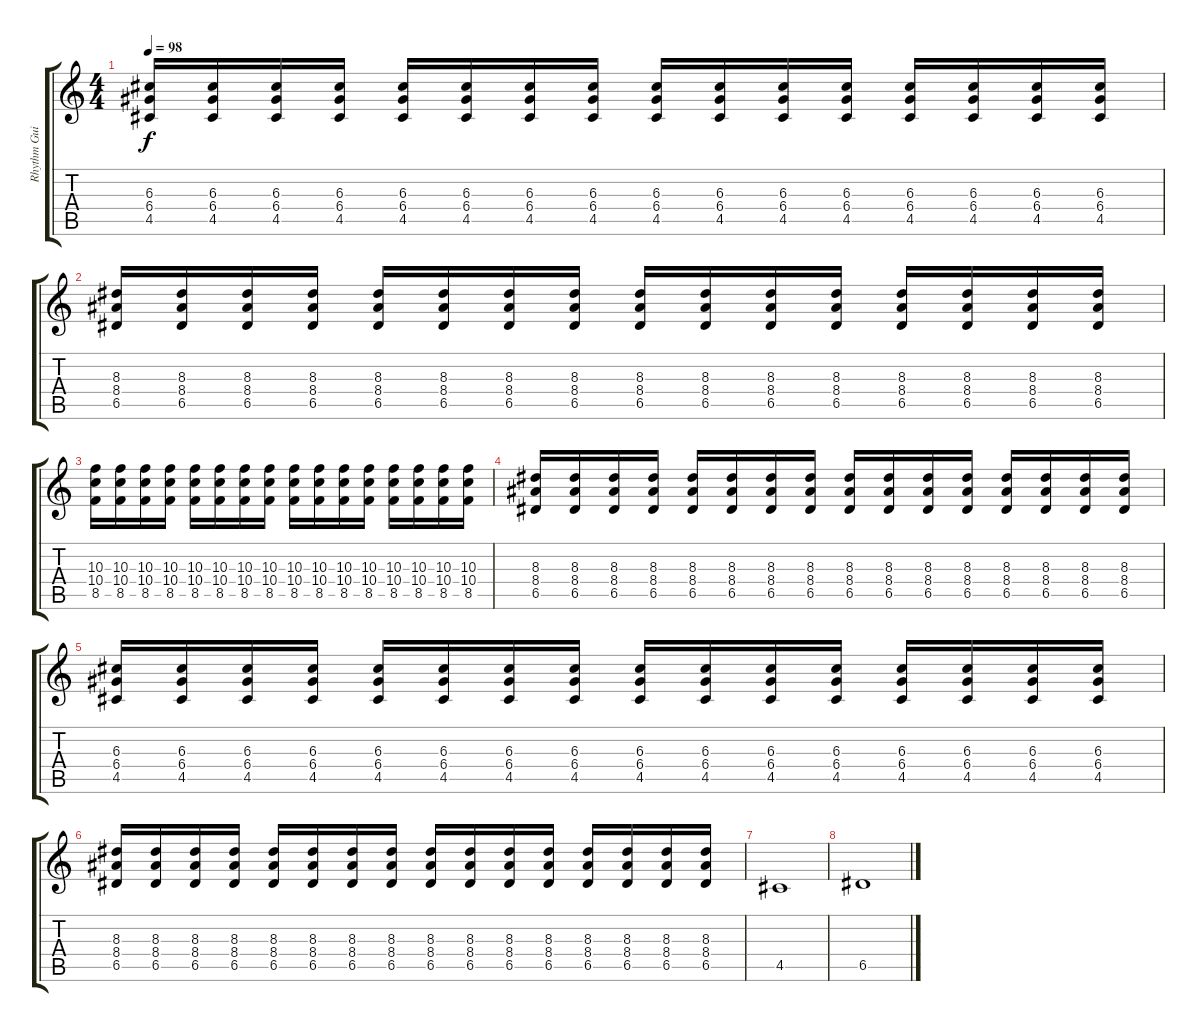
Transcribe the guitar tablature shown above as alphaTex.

\track ("Rhythm Guitar" "Rhythm Gui") {instrument overdrivenguitar}
\staff {score tabs}
\tuning (E4 B3 G3 D3 A2 E2) {hide}
\ts (4 4)
\tempo 98
\clef g2
\ks c
(6.3 6.4 4.5).16{dy f} (6.3 6.4 4.5).16 (6.3 6.4 4.5).16 (6.3 6.4 4.5).16 (6.3 6.4 4.5).16 (6.3 6.4 4.5).16 (6.3 6.4 4.5).16 (6.3 6.4 4.5).16 (6.3 6.4 4.5).16 (6.3 6.4 4.5).16 (6.3 6.4 4.5).16 (6.3 6.4 4.5).16 (6.3 6.4 4.5).16 (6.3 6.4 4.5).16 (6.3 6.4 4.5).16 (6.3 6.4 4.5).16 |
(8.3 8.4 6.5).16 (8.3 8.4 6.5).16 (8.3 8.4 6.5).16 (8.3 8.4 6.5).16 (8.3 8.4 6.5).16 (8.3 8.4 6.5).16 (8.3 8.4 6.5).16 (8.3 8.4 6.5).16 (8.3 8.4 6.5).16 (8.3 8.4 6.5).16 (8.3 8.4 6.5).16 (8.3 8.4 6.5).16 (8.3 8.4 6.5).16 (8.3 8.4 6.5).16 (8.3 8.4 6.5).16 (8.3 8.4 6.5).16 |
(10.3 10.4 8.5).16 (10.3 10.4 8.5).16 (10.3 10.4 8.5).16 (10.3 10.4 8.5).16 (10.3 10.4 8.5).16 (10.3 10.4 8.5).16 (10.3 10.4 8.5).16 (10.3 10.4 8.5).16 (10.3 10.4 8.5).16 (10.3 10.4 8.5).16 (10.3 10.4 8.5).16 (10.3 10.4 8.5).16 (10.3 10.4 8.5).16 (10.3 10.4 8.5).16 (10.3 10.4 8.5).16 (10.3 10.4 8.5).16 |
(8.3 8.4 6.5).16 (8.3 8.4 6.5).16 (8.3 8.4 6.5).16 (8.3 8.4 6.5).16 (8.3 8.4 6.5).16 (8.3 8.4 6.5).16 (8.3 8.4 6.5).16 (8.3 8.4 6.5).16 (8.3 8.4 6.5).16 (8.3 8.4 6.5).16 (8.3 8.4 6.5).16 (8.3 8.4 6.5).16 (8.3 8.4 6.5).16 (8.3 8.4 6.5).16 (8.3 8.4 6.5).16 (8.3 8.4 6.5).16 |
(6.3 6.4 4.5).16 (6.3 6.4 4.5).16 (6.3 6.4 4.5).16 (6.3 6.4 4.5).16 (6.3 6.4 4.5).16 (6.3 6.4 4.5).16 (6.3 6.4 4.5).16 (6.3 6.4 4.5).16 (6.3 6.4 4.5).16 (6.3 6.4 4.5).16 (6.3 6.4 4.5).16 (6.3 6.4 4.5).16 (6.3 6.4 4.5).16 (6.3 6.4 4.5).16 (6.3 6.4 4.5).16 (6.3 6.4 4.5).16 |
(8.3 8.4 6.5).16 (8.3 8.4 6.5).16 (8.3 8.4 6.5).16 (8.3 8.4 6.5).16 (8.3 8.4 6.5).16 (8.3 8.4 6.5).16 (8.3 8.4 6.5).16 (8.3 8.4 6.5).16 (8.3 8.4 6.5).16 (8.3 8.4 6.5).16 (8.3 8.4 6.5).16 (8.3 8.4 6.5).16 (8.3 8.4 6.5).16 (8.3 8.4 6.5).16 (8.3 8.4 6.5).16 (8.3 8.4 6.5).16 |
4.5.1 |
6.5.1
